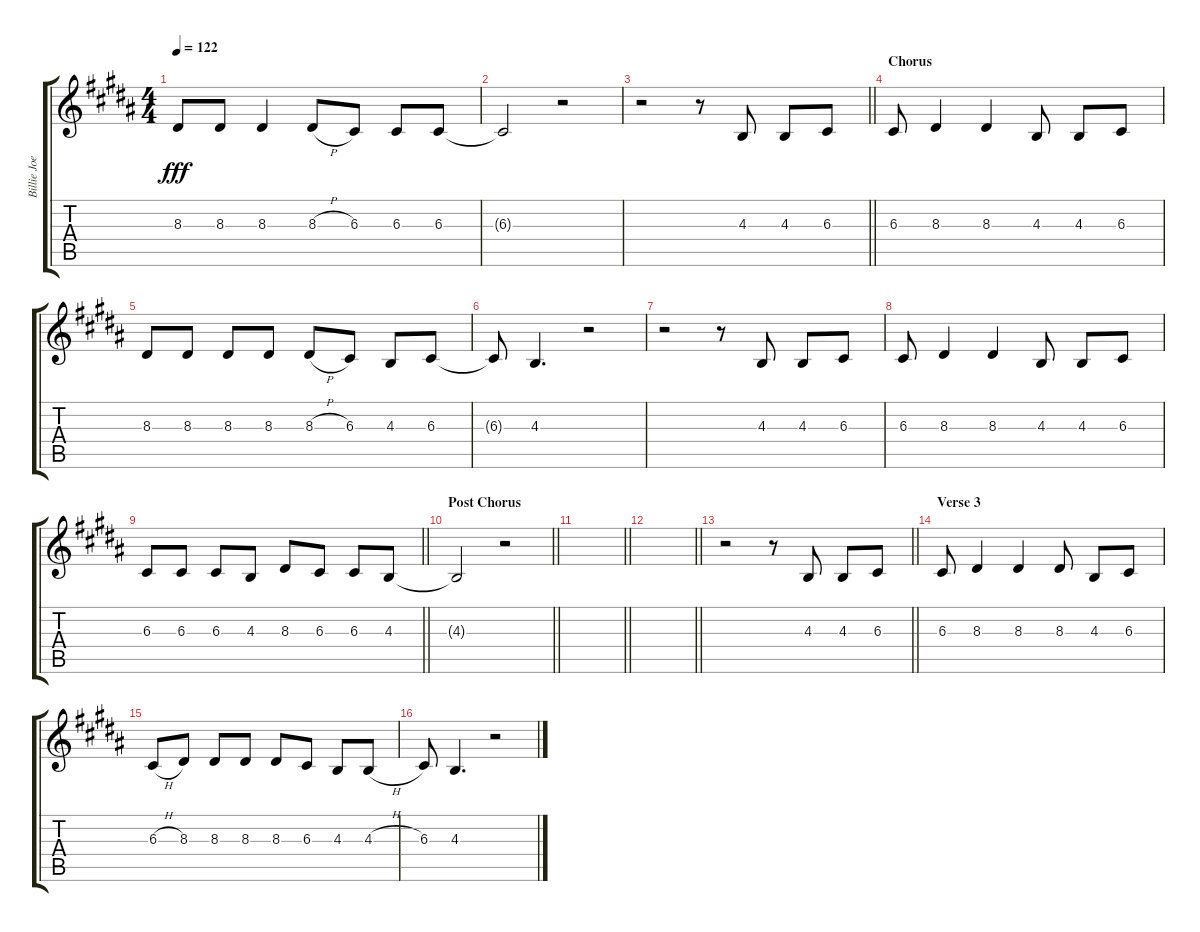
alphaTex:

\track ("Billie Joe Vocals" "Billie Joe") {instrument lead2sawtooth}
\staff {score tabs}
\tuning (E4 B3 G3 D3 A2 E2) {hide}
\ts (4 4)
\tempo 122
\clef g2
\ks b
8.3.8{dy fff} 8.3.8 8.3.4 8.3{h}.8 6.3.8 6.3.8 6.3.8 |
6.3{t}.2 r.2 |
\barLineRight lightlight
r.2 r.8 4.3.8 4.3.8 6.3.8 |
\section ("" "Chorus")
6.3.8 8.3.4 8.3.4 4.3.8 4.3.8 6.3.8 |
8.3.8 8.3.8 8.3.8 8.3.8 8.3{h}.8 6.3.8 4.3.8 6.3.8 |
6.3{t}.8 4.3.4{d} r.2 |
r.2 r.8 4.3.8 4.3.8 6.3.8 |
6.3.8 8.3.4 8.3.4 4.3.8 4.3.8 6.3.8 |
\barLineRight lightlight
6.3.8 6.3.8 6.3.8 4.3.8 8.3.8 6.3.8 6.3.8 4.3.8 |
\section ("" "Post Chorus")
\barLineRight lightlight
4.3{t}.2 r.2 |
\barLineRight lightlight
|
\barLineRight lightlight
|
\barLineRight lightlight
r.2 r.8 4.3.8 4.3.8 6.3.8 |
\section ("" "Verse 3")
6.3.8 8.3.4 8.3.4 8.3.8 4.3.8 6.3.8 |
6.3{h}.8 8.3.8 8.3.8 8.3.8 8.3.8 6.3.8 4.3.8 4.3{h}.8 |
6.3.8 4.3.4{d} r.2
